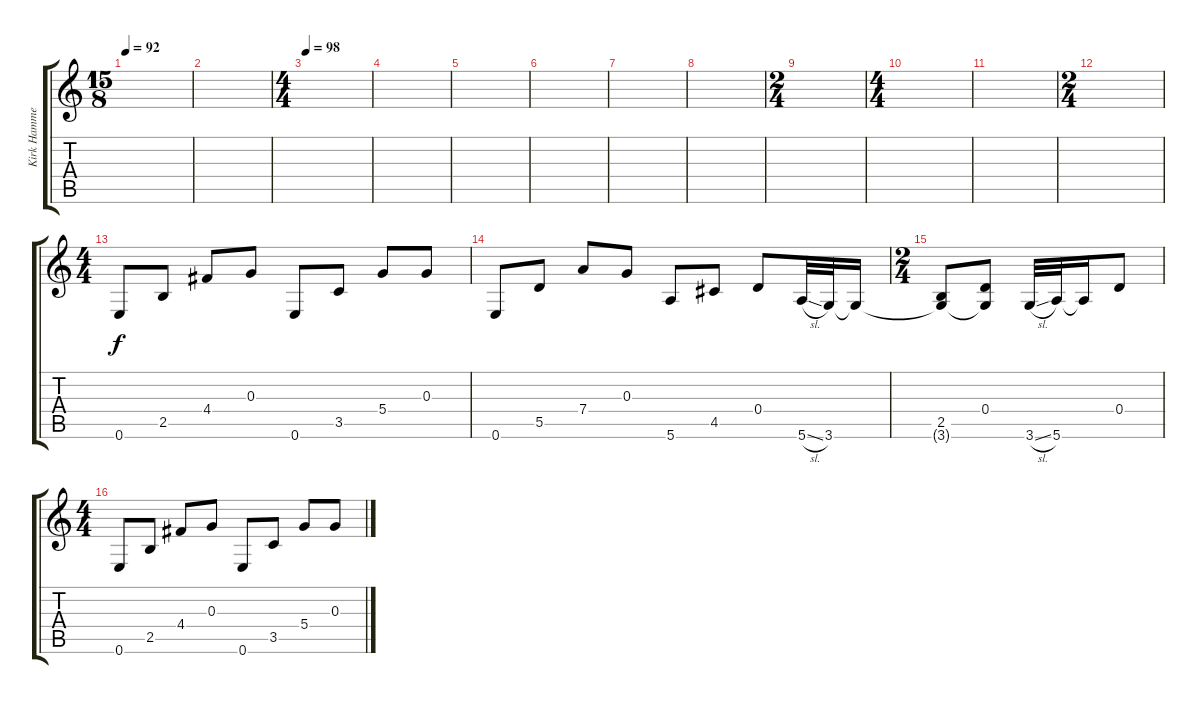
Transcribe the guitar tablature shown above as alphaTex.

\track ("Kirk Hammet" "Kirk Hamme") {instrument electricguitarclean}
\staff {score tabs}
\tuning (E4 B3 G3 D3 A2 E2) {hide}
\ts (15 8)
\tempo 92
\clef g2
\ks c
|
|
\ts (4 4)
\tempo 98
|
|
|
|
|
|
\ts (2 4)
|
\ts (4 4)
|
|
\ts (2 4)
|
\ts (4 4)
0.6.8{volume 11 instrument electricguitarclean} 2.5.8 4.4.8 0.3.8 0.6.8 3.5.8 5.4.8 0.3.8 |
0.6.8 5.5.8 7.4.8 0.3.8 5.6.8 4.5.8 0.4.8 5.6{sl}.32 3.6.32 3.6{t}.16 |
\ts (2 4)
(2.5 3.6{t}).8 (0.4 3.6{t}).8 3.6{sl}.32 5.6.32 5.6{t}.16 0.4.8 |
\ts (4 4)
0.6.8 2.5.8 4.4.8 0.3.8 0.6.8 3.5.8 5.4.8 0.3.8
